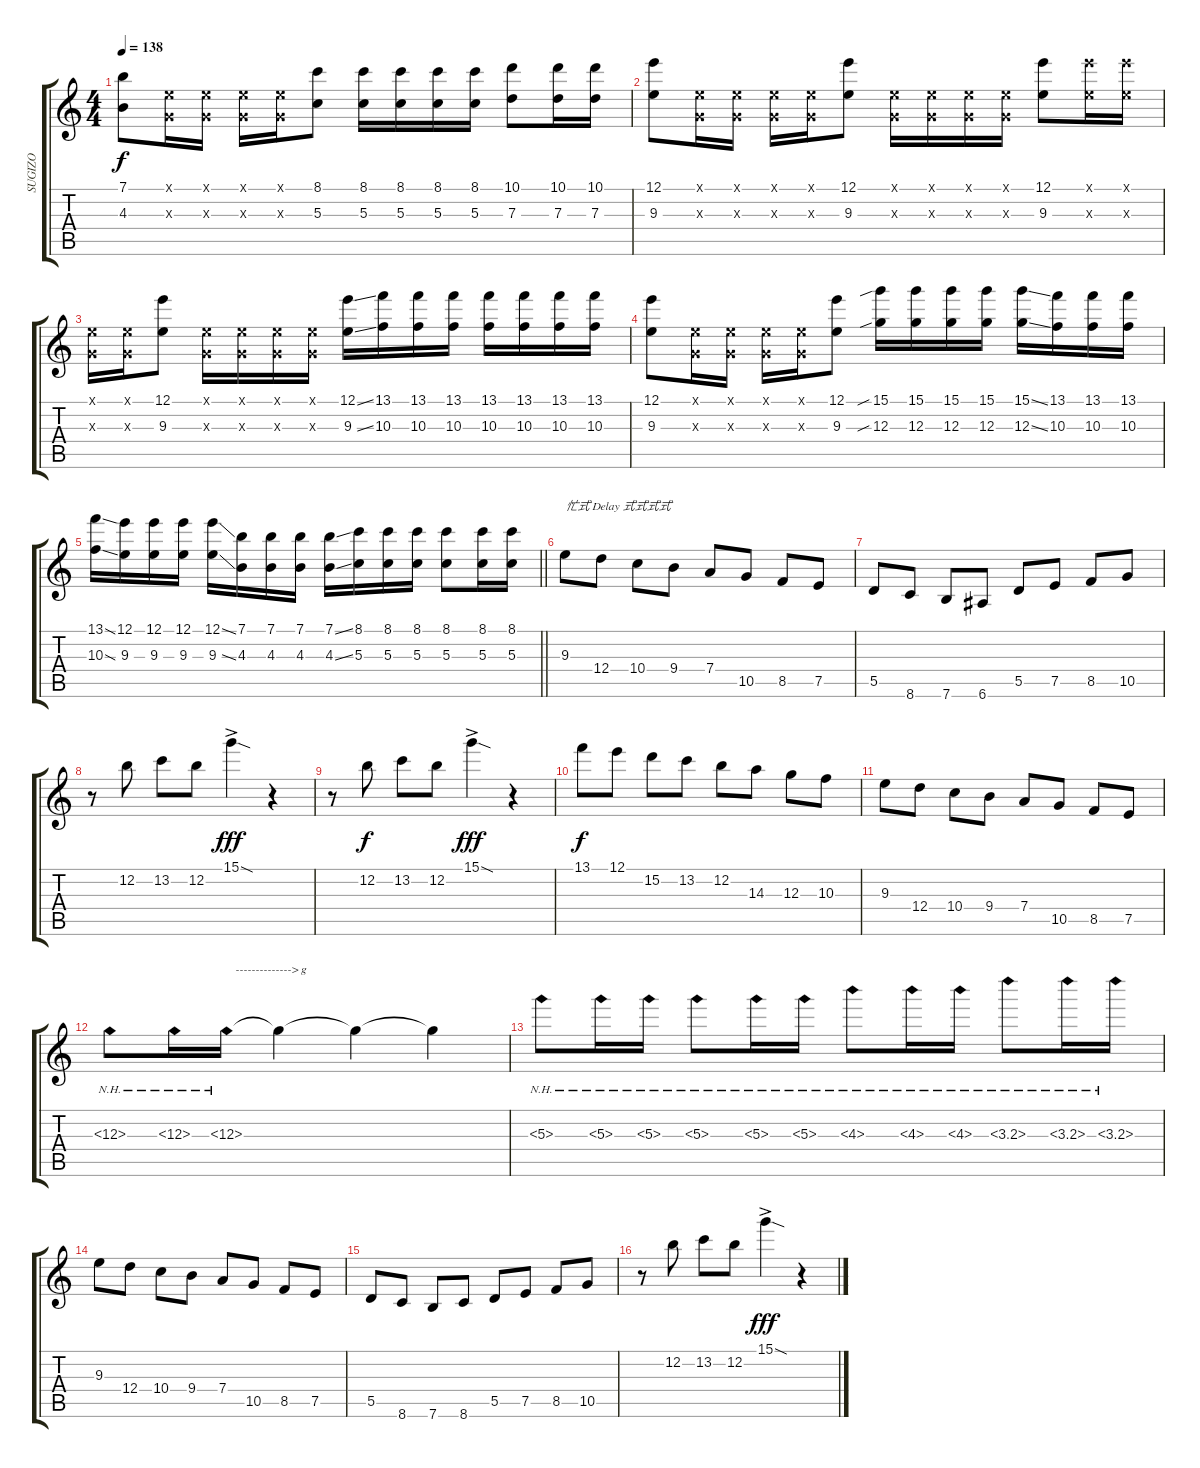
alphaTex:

\track ("SUGIZO" "SUGIZO") {instrument distortionguitar}
\staff {score tabs}
\tuning (E4 B3 G3 D3 A2 E2) {hide}
\ts (4 4)
\tempo 138
\clef g2
\ks c
(7.1 4.3).8{dy f balance 8} (0.1{x} 0.3{x}).16 (0.1{x} 0.3{x}).16 (0.1{x} 0.3{x}).16 (0.1{x} 0.3{x}).16 (8.1 5.3).8 (8.1 5.3).16 (8.1 5.3).16 (8.1 5.3).16 (8.1 5.3).16 (10.1 7.3).8 (10.1 7.3).16 (10.1 7.3).16 |
(12.1 9.3).8{balance 5} (0.1{x} 0.3{x}).16 (0.1{x} 0.3{x}).16 (0.1{x} 0.3{x}).16 (0.1{x} 0.3{x}).16 (12.1 9.3).8 (0.1{x} 0.3{x}).16 (0.1{x} 0.3{x}).16 (0.1{x} 0.3{x}).16 (0.1{x} 0.3{x}).16 (12.1 9.3).8 (12.1{x} 9.3{x}).16 (12.1{x} 9.3{x}).16 |
(0.1{x} 0.3{x}).16{balance 8} (0.1{x} 0.3{x}).16 (12.1 9.3).8 (0.1{x} 0.3{x}).16 (0.1{x} 0.3{x}).16 (0.1{x} 0.3{x}).16 (0.1{x} 0.3{x}).16 (12.1{ss} 9.3{ss}).16 (13.1 10.3).16 (13.1 10.3).16 (13.1 10.3).16 (13.1 10.3).16 (13.1 10.3).16 (13.1 10.3).16 (13.1 10.3).16 |
(12.1 9.3).8{balance 11} (0.1{x} 0.3{x}).16 (0.1{x} 0.3{x}).16 (0.1{x} 0.3{x}).16 (0.1{x} 0.3{x}).16 (12.1 9.3).8 (15.1{sib} 12.3{sib}).16 (15.1 12.3).16 (15.1 12.3).16 (15.1 12.3).16 (15.1{ss} 12.3{ss}).16 (13.1 10.3).16 (13.1 10.3).16 (13.1 10.3).16 |
\barLineRight lightlight
(13.1{ss} 10.3{ss}).16{balance 8} (12.1 9.3).16 (12.1 9.3).16 (12.1 9.3).16 (12.1{ss} 9.3{ss}).16 (7.1 4.3).16 (7.1 4.3).16 (7.1 4.3).16 (7.1{ss} 4.3{ss}).16 (8.1 5.3).16 (8.1 5.3).16 (8.1 5.3).16 (8.1 5.3).8 (8.1 5.3).16 (8.1 5.3).16 |
9.3.8{txt "忙式 Delay 式式式式" balance 0 instrument tremolostrings} 12.4.8 10.4.8 9.4.8 7.4.8 10.5.8 8.5.8 7.5.8 |
5.5.8{balance 8} 8.6.8 7.6.8 6.6.8 5.5.8 7.5.8 8.5.8 10.5.8 |
r.8{balance 16} 12.2.8 13.2.8 12.2.8 15.1{sod ac}.4{dy fff} r.4 |
r.8{balance 0} 12.2.8{dy f} 13.2.8 12.2.8 15.1{sod ac}.4{dy fff} r.4 |
13.1.8{dy f balance 8} 12.1.8 15.2.8 13.2.8 12.2.8 14.3.8 12.3.8 10.3.8 |
9.3.8{balance 16} 12.4.8 10.4.8 9.4.8 7.4.8 10.5.8 8.5.8 7.5.8 |
12.3{nh}.8{balance 8} 12.3{nh}.16 12.3{nh}.16{txt "   --------------> g"} 12.3{t}.4 12.3{t}.4 12.3{t}.4 |
5.3{nh}.8 5.3{nh}.16 5.3{nh}.16 5.3{nh}.8 5.3{nh}.16 5.3{nh}.16 4.3{nh}.8 4.3{nh}.16 4.3{nh}.16 3.3{nh}.8 3.3{nh}.16 3.3{nh}.16 |
9.3.8{balance 0} 12.4.8 10.4.8 9.4.8 7.4.8 10.5.8 8.5.8 7.5.8 |
5.5.8{balance 8} 8.6.8 7.6.8 8.6.8 5.5.8 7.5.8 8.5.8 10.5.8 |
r.8{balance 16} 12.2.8 13.2.8 12.2.8 15.1{sod ac}.4{dy fff} r.4
